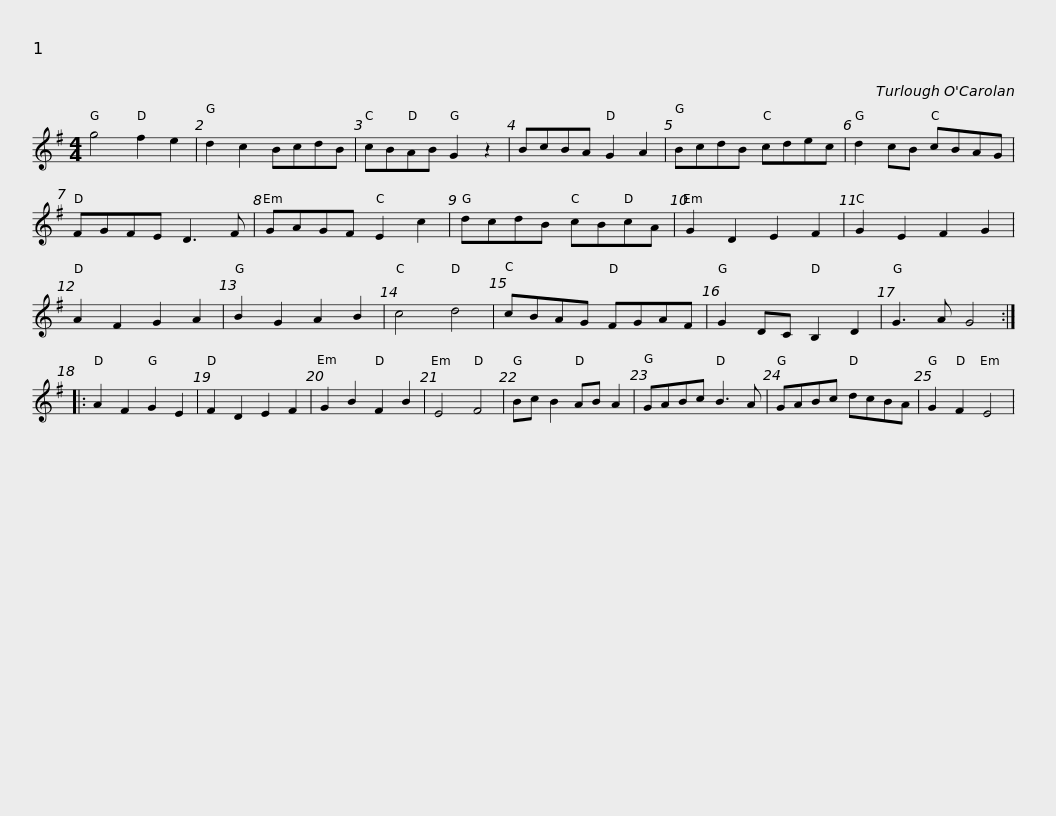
X:1
L:1/8
M:4/4
I:linebreak $
K:G
V:1 treble
V:1
 g4 f2 e2 | d2 c2 BcdB | cBAB G2 z2 | BcBA G2 A2 | BcdB cdec | %5
 d2 cB cBAG | FGFE D3 F |$ GAGF E2 c2 | dcdB cBcA | G2 D2 E2 F2 | %10
 G2 E2 F2 G2 | A2 F2 G2 A2 | B2 G2 A2 B2 | c4 d4 | cBAG FGAF |$ %15
 G2 DC B,2 D2 | G3 A G4 :: A2 F2 G2 E2 | F2 D2 E2 F2 | G2 B2 F2 B2 | %20
 E4 F4 | Bc B2 AB A2 | GABc B3 A |$ GABc dcBA | G2 F2 E4 | %25
